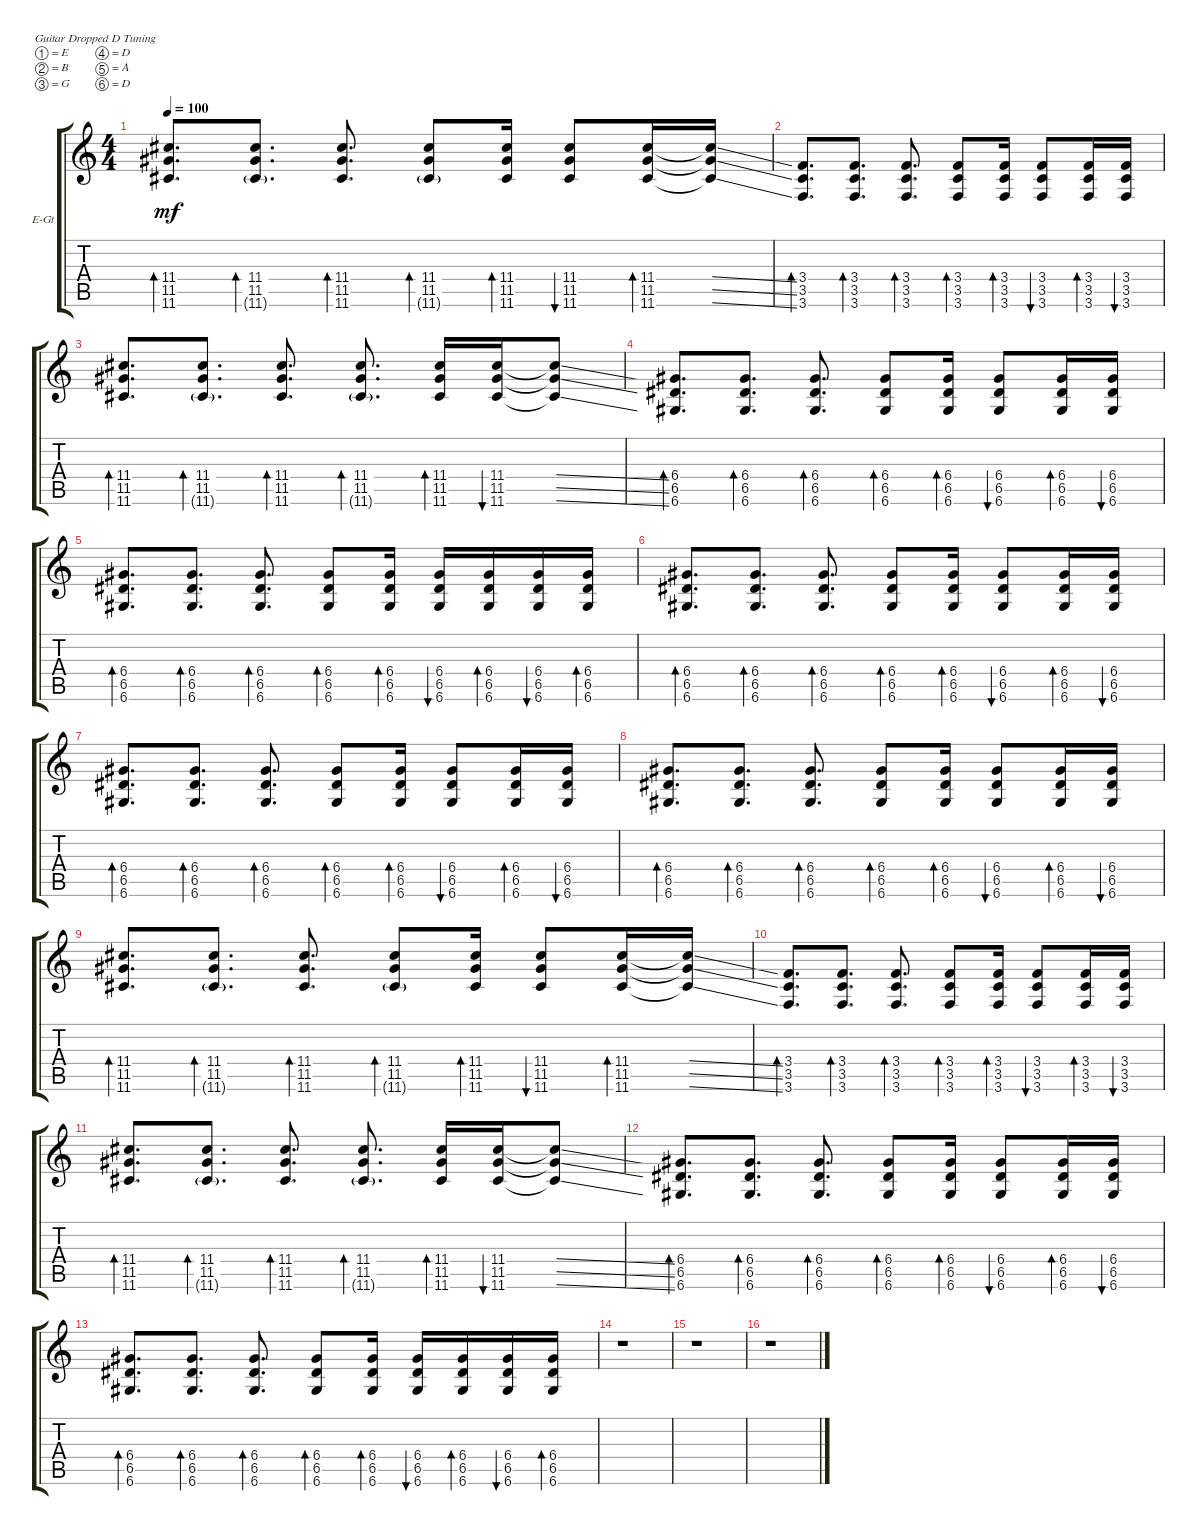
\bracketExtendMode groupsimilarinstruments
\firstSystemTrackNameOrientation horizontal
\otherSystemsTrackNameOrientation horizontal
\track ("Clean-guitar (Paul)" "E-Gt") {instrument electricguitarclean}
\staff {score tabs}
\tuning (E4 B3 G3 D3 A2 D2)
\ts (4 4)
\tempo 100
\clef g2
\ks c
(11.4 11.5 11.6).8{d bd 60 dy mf} (11.4 11.5 11.6{g}).8{d bd 60} (11.4 11.5 11.6).8{d bd 60} (11.4 11.5 11.6{g}).8{bd 60} (11.4 11.5 11.6).16{bd 60} (11.4 11.5 11.6).8{bu 120} (11.4 11.5 11.6).16{bd 60} (11.4{ss t} 11.5{ss t} 11.6{ss t}).16 |
(3.4 3.5 3.6).8{d bd 60} (3.4 3.5 3.6).8{d bd 60} (3.4 3.5 3.6).8{d bd 60} (3.4 3.5 3.6).8{bd 60} (3.4 3.5 3.6).16{bd 60} (3.4 3.5 3.6).8{bu 120} (3.4 3.5 3.6).16{bd 60} (3.4 3.5 3.6).16{bu 60} |
(11.4 11.5 11.6).8{d bd 60} (11.4 11.5 11.6{g}).8{d bd 60} (11.4 11.5 11.6).8{d bd 60} (11.4 11.5 11.6{g}).8{d bd 60} (11.4 11.5 11.6).16{bd 60} (11.4 11.5 11.6).16{bu 120} (11.4{ss t} 11.5{ss t} 11.6{ss t}).8 |
(6.4 6.5 6.6).8{d bd 60} (6.4 6.5 6.6).8{d bd 60} (6.4 6.5 6.6).8{d bd 60} (6.4 6.5 6.6).8{bd 60} (6.4 6.5 6.6).16{bd 60} (6.4 6.5 6.6).8{bu 120} (6.4 6.5 6.6).16{bd 60} (6.4 6.5 6.6).16{bu 60} |
(6.4 6.5 6.6).8{d bd 60} (6.4 6.5 6.6).8{d bd 60} (6.4 6.5 6.6).8{d bd 60} (6.4 6.5 6.6).8{bd 60} (6.4 6.5 6.6).16{bd 60} (6.4 6.5 6.6).16{bu 120} (6.4 6.5 6.6).16{bd 60} (6.4 6.5 6.6).16{bu 60} (6.4 6.5 6.6).16{bd 60} |
(6.4 6.5 6.6).8{d bd 60} (6.4 6.5 6.6).8{d bd 60} (6.4 6.5 6.6).8{d bd 60} (6.4 6.5 6.6).8{bd 60} (6.4 6.5 6.6).16{bd 60} (6.4 6.5 6.6).8{bu 120} (6.4 6.5 6.6).16{bd 60} (6.4 6.5 6.6).16{bu 60} |
(6.4 6.5 6.6).8{d bd 60} (6.4 6.5 6.6).8{d bd 60} (6.4 6.5 6.6).8{d bd 60} (6.4 6.5 6.6).8{bd 60} (6.4 6.5 6.6).16{bd 60} (6.4 6.5 6.6).8{bu 120} (6.4 6.5 6.6).16{bd 60} (6.4 6.5 6.6).16{bu 60} |
(6.4 6.5 6.6).8{d bd 60} (6.4 6.5 6.6).8{d bd 60} (6.4 6.5 6.6).8{d bd 60} (6.4 6.5 6.6).8{bd 60} (6.4 6.5 6.6).16{bd 60} (6.4 6.5 6.6).8{bu 120} (6.4 6.5 6.6).16{bd 60} (6.4 6.5 6.6).16{bu 60} |
(11.4 11.5 11.6).8{d bd 60} (11.4 11.5 11.6{g}).8{d bd 60} (11.4 11.5 11.6).8{d bd 60} (11.4 11.5 11.6{g}).8{bd 60} (11.4 11.5 11.6).16{bd 60} (11.4 11.5 11.6).8{bu 120} (11.4 11.5 11.6).16{bd 60} (11.4{ss t} 11.5{ss t} 11.6{ss t}).16 |
(3.4 3.5 3.6).8{d bd 60} (3.4 3.5 3.6).8{d bd 60} (3.4 3.5 3.6).8{d bd 60} (3.4 3.5 3.6).8{bd 60} (3.4 3.5 3.6).16{bd 60} (3.4 3.5 3.6).8{bu 120} (3.4 3.5 3.6).16{bd 60} (3.4 3.5 3.6).16{bu 60} |
(11.4 11.5 11.6).8{d bd 60} (11.4 11.5 11.6{g}).8{d bd 60} (11.4 11.5 11.6).8{d bd 60} (11.4 11.5 11.6{g}).8{d bd 60} (11.4 11.5 11.6).16{bd 60} (11.4 11.5 11.6).16{bu 120} (11.4{ss t} 11.5{ss t} 11.6{ss t}).8 |
(6.4 6.5 6.6).8{d bd 60} (6.4 6.5 6.6).8{d bd 60} (6.4 6.5 6.6).8{d bd 60} (6.4 6.5 6.6).8{bd 60} (6.4 6.5 6.6).16{bd 60} (6.4 6.5 6.6).8{bu 120} (6.4 6.5 6.6).16{bd 60} (6.4 6.5 6.6).16{bu 60} |
(6.4 6.5 6.6).8{d bd 60} (6.4 6.5 6.6).8{d bd 60} (6.4 6.5 6.6).8{d bd 60} (6.4 6.5 6.6).8{bd 60} (6.4 6.5 6.6).16{bd 60} (6.4 6.5 6.6).16{bu 120} (6.4 6.5 6.6).16{bd 60} (6.4 6.5 6.6).16{bu 60} (6.4 6.5 6.6).16{bd 60} |
r.1 |
r.1 |
r.1
